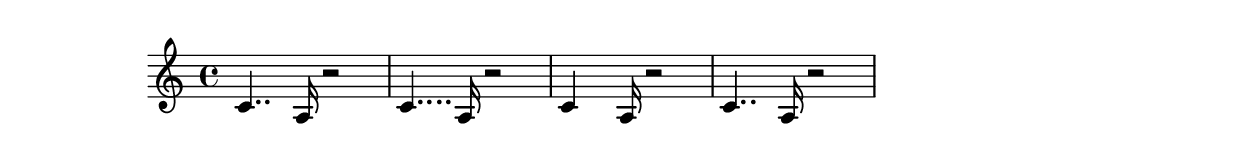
\version "2.13.36"
\header {
  lsrtags = "rhythms,expressive-marks"
  texidoc = "This code demonstrates how to change the number of
augmentation dots on a single note."
  doctitle = "Changing the number of augmentation dots per note"
}

\relative c' {
  c4.. a16 r2 |
  \override Dots #'dot-count = #4
  c4.. a16 r2 |
  \override Dots #'dot-count = #0
  c4.. a16 r2 |
  \revert Dots #'dot-count
  c4.. a16 r2 |
}
